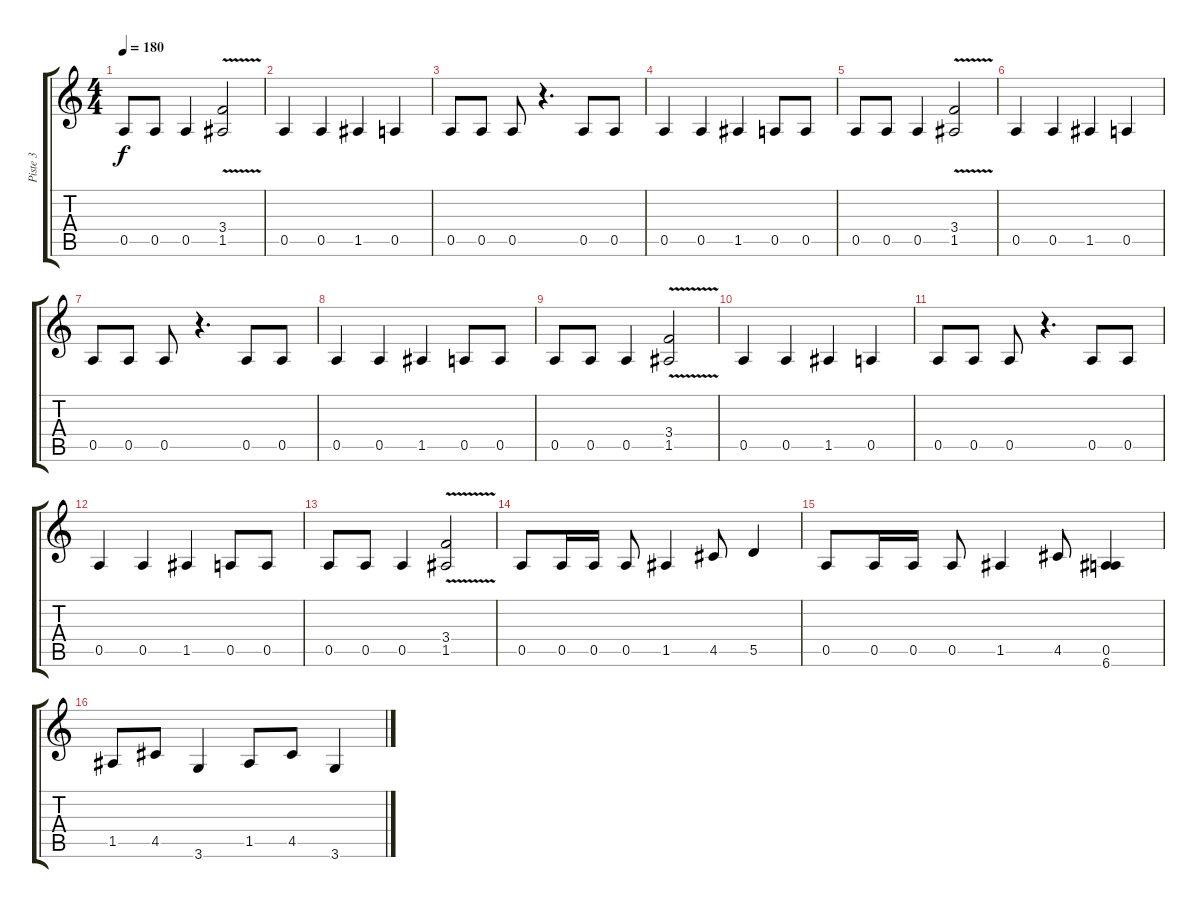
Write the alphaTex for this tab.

\track ("Piste 3" "Piste 3") {instrument distortionguitar}
\staff {score tabs}
\tuning (E4 B3 G3 D3 A2 E2) {hide}
\ts (4 4)
\tempo 180
\clef g2
\ks c
0.5.8{dy f} 0.5.8 0.5.4 (3.4{v} 1.5).2 |
0.5.4 0.5.4 1.5.4 0.5.4 |
0.5.8 0.5.8 0.5.8 r.4{d} 0.5.8 0.5.8 |
0.5.4 0.5.4 1.5.4 0.5.8 0.5.8 |
0.5.8 0.5.8 0.5.4 (3.4{v} 1.5).2 |
0.5.4 0.5.4 1.5.4 0.5.4 |
0.5.8 0.5.8 0.5.8 r.4{d} 0.5.8 0.5.8 |
0.5.4 0.5.4 1.5.4 0.5.8 0.5.8 |
0.5.8 0.5.8 0.5.4 (3.4{v} 1.5).2 |
0.5.4 0.5.4 1.5.4 0.5.4 |
0.5.8 0.5.8 0.5.8 r.4{d} 0.5.8 0.5.8 |
0.5.4 0.5.4 1.5.4 0.5.8 0.5.8 |
0.5.8 0.5.8 0.5.4 (3.4{v} 1.5).2 |
0.5.8{volume 12} 0.5.16 0.5.16 0.5.8 1.5.4 4.5.8 5.5.4 |
0.5.8 0.5.16 0.5.16 0.5.8 1.5.4 4.5.8 (0.5 6.6).4 |
1.5.8 4.5.8 3.6.4 1.5.8 4.5.8 3.6.4
